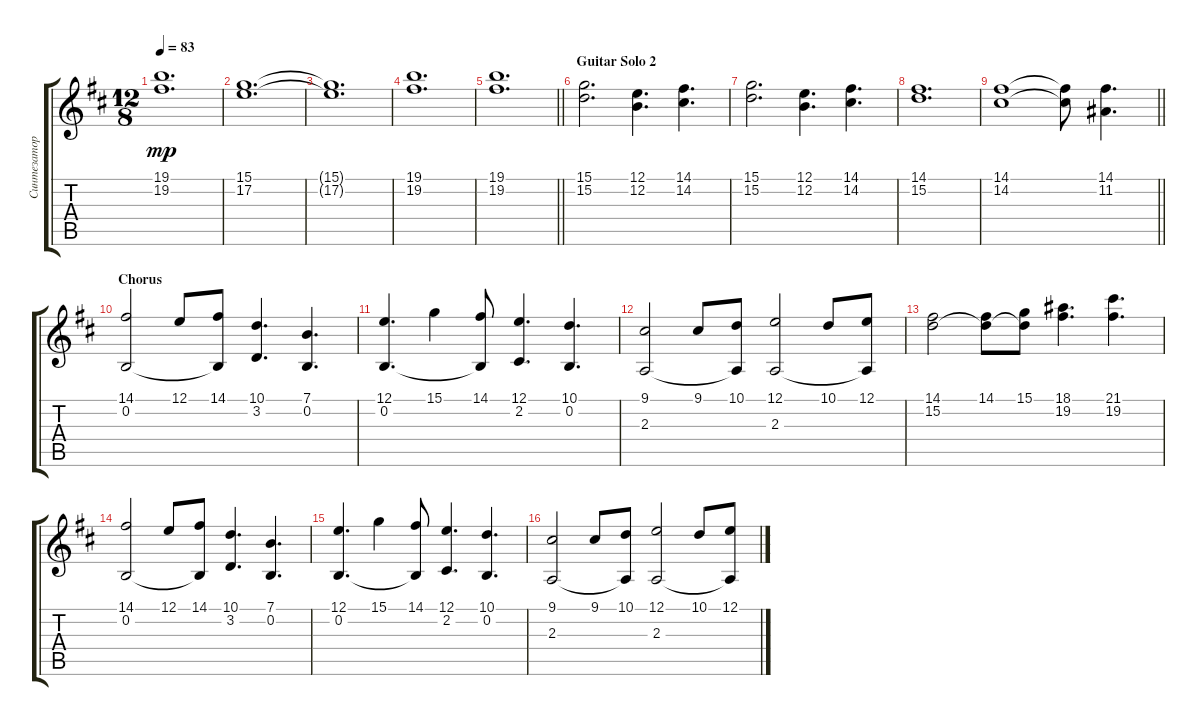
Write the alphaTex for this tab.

\track ("Синтезатор" "Синтезатор") {instrument rockorgan}
\staff {score tabs}
\tuning (E4 B3 G3 D3 A2 E2) {hide}
\ts (12 8)
\tempo 83
\clef g2
\ks bminor
(19.1{t} 19.2{t}).1{d dy mp} |
(15.1 17.2).1{d} |
(15.1{t} 17.2{t}).1{d} |
(19.1 19.2).1{d} |
\barLineRight lightlight
(19.1 19.2).1{d} |
\section ("" "Guitar Solo 2")
(15.1 15.2).2{d} (12.1 12.2).4{d} (14.1 14.2).4{d} |
(15.1 15.2).2{d} (12.1 12.2).4{d} (14.1 14.2).4{d} |
(14.1 15.2).1{d} |
\barLineRight lightlight
(14.1 14.2).1 (14.1{t} 14.2{t}).8 (14.1 11.2).4{d} |
\section ("" "Chorus")
(14.1 0.2).2 12.1.8 (14.1 0.2{t}).8 (10.1 3.2).4{d} (7.1 0.2).4{d} |
(12.1 0.2).4{d} 15.1.4 (14.1 0.2{t}).8 (12.1 2.2).4{d} (10.1 0.2).4{d} |
(9.1 2.3).2 9.1.8 (10.1 2.3{t}).8 (12.1 2.3).2 10.1.8 (12.1 2.3{t}).8 |
(14.1 15.2).2 (14.1 15.2{t}).8 (15.1 15.2{t}).8 (18.1 19.2).4{d} (21.1 19.2).4{d} |
(14.1 0.2).2 12.1.8 (14.1 0.2{t}).8 (10.1 3.2).4{d} (7.1 0.2).4{d} |
(12.1 0.2).4{d} 15.1.4 (14.1 0.2{t}).8 (12.1 2.2).4{d} (10.1 0.2).4{d} |
(9.1 2.3).2 9.1.8 (10.1 2.3{t}).8 (12.1 2.3).2 10.1.8 (12.1 2.3{t}).8
